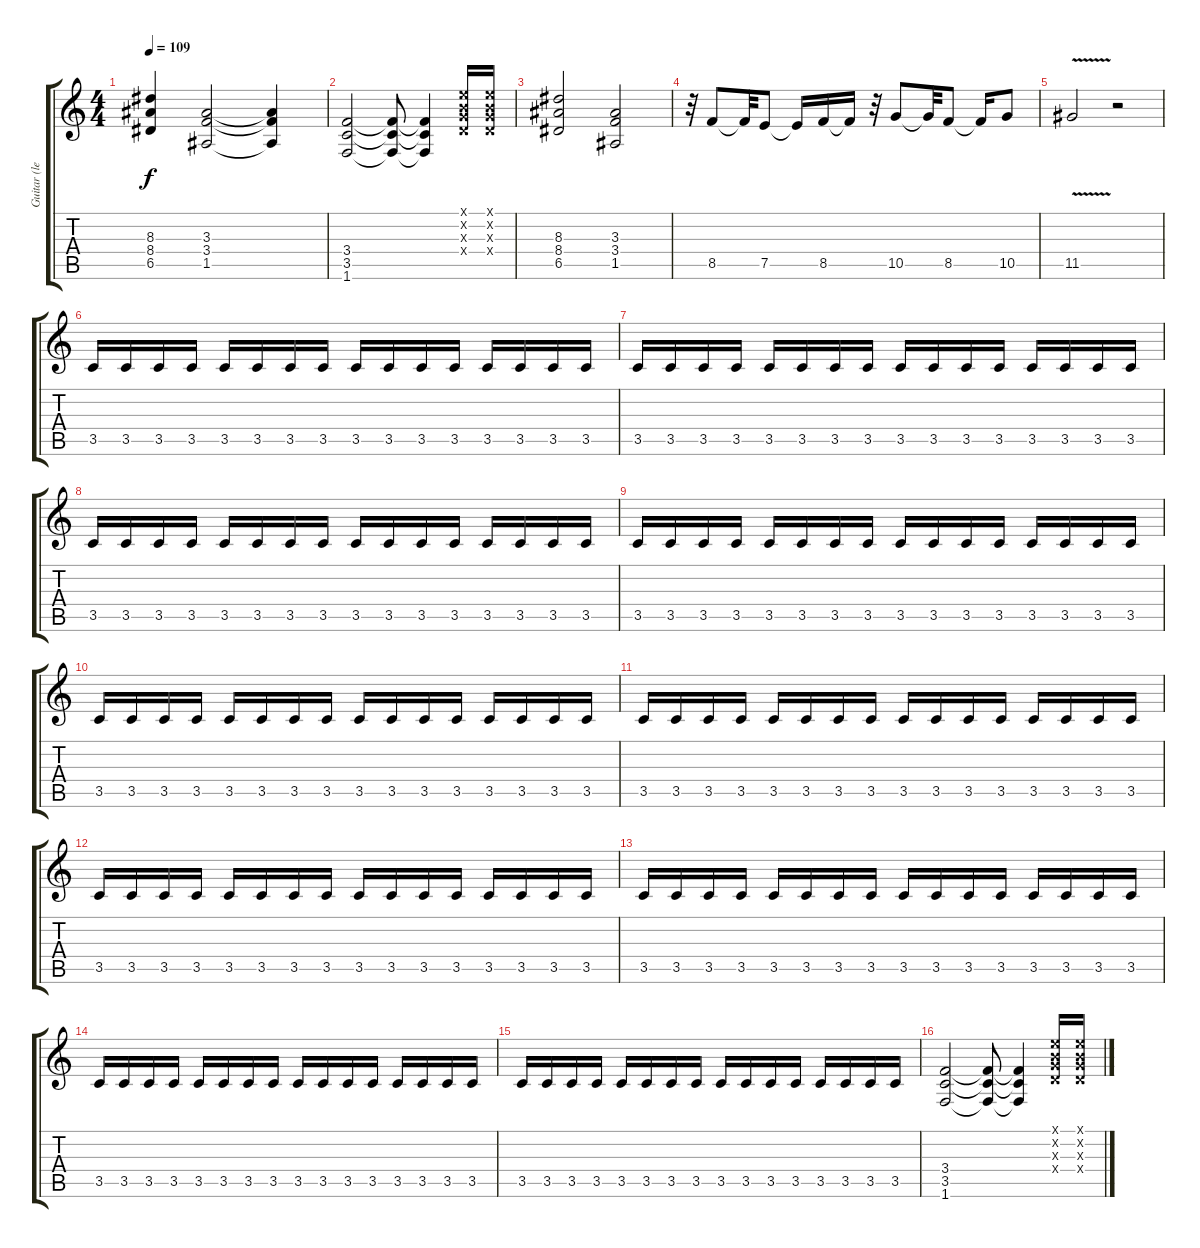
\track ("Guitar (lead)" "Guitar (le") {instrument distortionguitar}
\staff {score tabs}
\tuning (E4 B3 G3 D3 A2 E2) {hide}
\ts (4 4)
\tempo 109
\clef g2
\ks c
(8.3 8.4 6.5).4{dy f} (3.3 3.4 1.5).2 (3.3{t} 3.4{t} 1.5{t}).4 |
(3.4 3.5 1.6).2 (3.4{t} 3.5{t} 1.6{t}).8 (3.4{t} 3.5{t} 1.6{t}).4 (0.1{x} 0.2{x} 0.3{x} 0.4{x}).16 (0.1{x} 0.2{x} 0.3{x} 0.4{x}).16 |
(8.3 8.4 6.5).2 (3.3 3.4 1.5).2 |
r.32 8.5.8 8.5{t}.32 7.5.8 7.5{t}.16 8.5.16 8.5{t}.16 r.32 10.5.8 10.5{t}.32 8.5.8 8.5{t}.16 10.5.8 |
11.5{v}.2 r.2 |
3.5.16 3.5.16 3.5.16 3.5.16 3.5.16 3.5.16 3.5.16 3.5.16 3.5.16 3.5.16 3.5.16 3.5.16 3.5.16 3.5.16 3.5.16 3.5.16 |
3.5.16 3.5.16 3.5.16 3.5.16 3.5.16 3.5.16 3.5.16 3.5.16 3.5.16 3.5.16 3.5.16 3.5.16 3.5.16 3.5.16 3.5.16 3.5.16 |
3.5.16 3.5.16 3.5.16 3.5.16 3.5.16 3.5.16 3.5.16 3.5.16 3.5.16 3.5.16 3.5.16 3.5.16 3.5.16 3.5.16 3.5.16 3.5.16 |
3.5.16 3.5.16 3.5.16 3.5.16 3.5.16 3.5.16 3.5.16 3.5.16 3.5.16 3.5.16 3.5.16 3.5.16 3.5.16 3.5.16 3.5.16 3.5.16 |
3.5.16 3.5.16 3.5.16 3.5.16 3.5.16 3.5.16 3.5.16 3.5.16 3.5.16 3.5.16 3.5.16 3.5.16 3.5.16 3.5.16 3.5.16 3.5.16 |
3.5.16 3.5.16 3.5.16 3.5.16 3.5.16 3.5.16 3.5.16 3.5.16 3.5.16 3.5.16 3.5.16 3.5.16 3.5.16 3.5.16 3.5.16 3.5.16 |
3.5.16 3.5.16 3.5.16 3.5.16 3.5.16 3.5.16 3.5.16 3.5.16 3.5.16 3.5.16 3.5.16 3.5.16 3.5.16 3.5.16 3.5.16 3.5.16 |
3.5.16 3.5.16 3.5.16 3.5.16 3.5.16 3.5.16 3.5.16 3.5.16 3.5.16 3.5.16 3.5.16 3.5.16 3.5.16 3.5.16 3.5.16 3.5.16 |
3.5.16 3.5.16 3.5.16 3.5.16 3.5.16 3.5.16 3.5.16 3.5.16 3.5.16 3.5.16 3.5.16 3.5.16 3.5.16 3.5.16 3.5.16 3.5.16 |
3.5.16 3.5.16 3.5.16 3.5.16 3.5.16 3.5.16 3.5.16 3.5.16 3.5.16 3.5.16 3.5.16 3.5.16 3.5.16 3.5.16 3.5.16 3.5.16 |
(3.4 3.5 1.6).2 (3.4{t} 3.5{t} 1.6{t}).8 (3.4{t} 3.5{t} 1.6{t}).4 (0.1{x} 0.2{x} 0.3{x} 0.4{x}).16 (0.1{x} 0.2{x} 0.3{x} 0.4{x}).16
